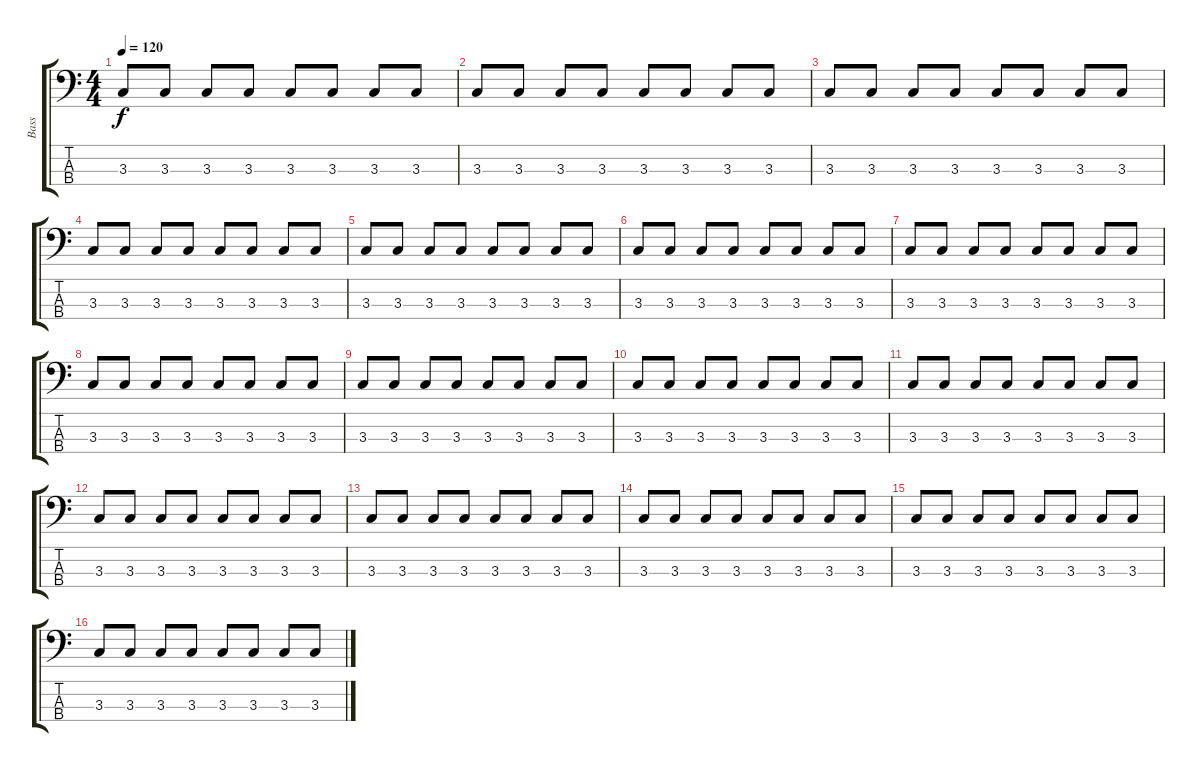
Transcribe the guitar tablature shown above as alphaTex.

\track ("Bass" "Bass") {instrument electricbassfinger}
\staff {score tabs}
\tuning (G2 D2 A1 E1) {hide}
\ts (4 4)
\tempo 120
\clef f4
\ks c
3.3.8{dy f} 3.3.8 3.3.8 3.3.8 3.3.8 3.3.8 3.3.8 3.3.8 |
3.3.8 3.3.8 3.3.8 3.3.8 3.3.8 3.3.8 3.3.8 3.3.8 |
3.3.8 3.3.8 3.3.8 3.3.8 3.3.8 3.3.8 3.3.8 3.3.8 |
3.3.8 3.3.8 3.3.8 3.3.8 3.3.8 3.3.8 3.3.8 3.3.8 |
3.3.8 3.3.8 3.3.8 3.3.8 3.3.8 3.3.8 3.3.8 3.3.8 |
3.3.8 3.3.8 3.3.8 3.3.8 3.3.8 3.3.8 3.3.8 3.3.8 |
3.3.8 3.3.8 3.3.8 3.3.8 3.3.8 3.3.8 3.3.8 3.3.8 |
3.3.8 3.3.8 3.3.8 3.3.8 3.3.8 3.3.8 3.3.8 3.3.8 |
3.3.8 3.3.8 3.3.8 3.3.8 3.3.8 3.3.8 3.3.8 3.3.8 |
3.3.8 3.3.8 3.3.8 3.3.8 3.3.8 3.3.8 3.3.8 3.3.8 |
3.3.8 3.3.8 3.3.8 3.3.8 3.3.8 3.3.8 3.3.8 3.3.8 |
3.3.8 3.3.8 3.3.8 3.3.8 3.3.8 3.3.8 3.3.8 3.3.8 |
3.3.8 3.3.8 3.3.8 3.3.8 3.3.8 3.3.8 3.3.8 3.3.8 |
3.3.8 3.3.8 3.3.8 3.3.8 3.3.8 3.3.8 3.3.8 3.3.8 |
3.3.8 3.3.8 3.3.8 3.3.8 3.3.8 3.3.8 3.3.8 3.3.8 |
3.3.8 3.3.8 3.3.8 3.3.8 3.3.8 3.3.8 3.3.8 3.3.8
